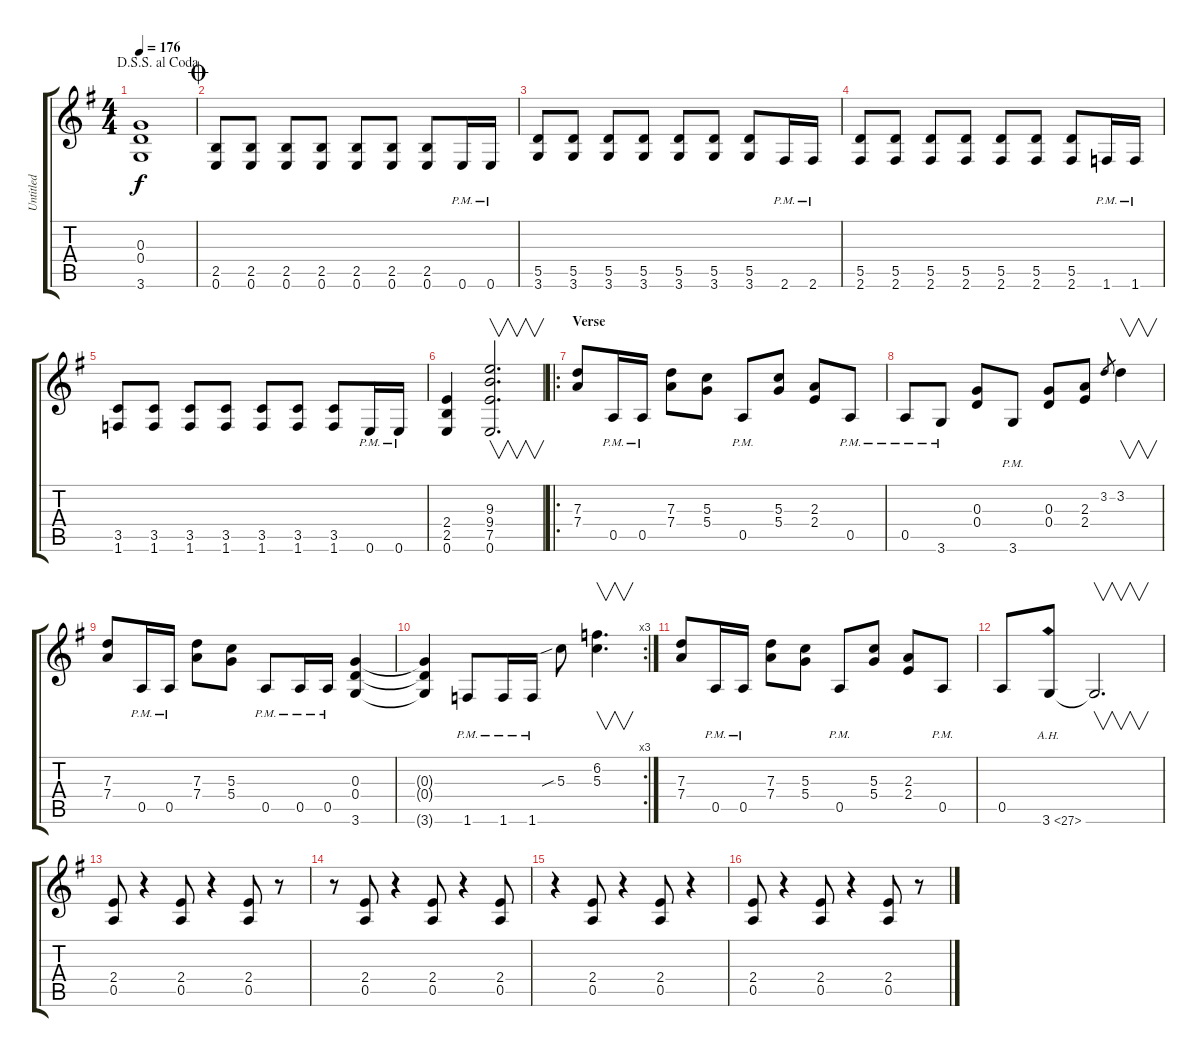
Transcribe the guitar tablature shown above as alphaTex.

\track ("Untitled" "Untitled") {instrument distortionguitar}
\staff {score tabs}
\tuning (E4 B3 G3 D3 A2 E2) {hide}
\ts (4 4)
\jump dalsegnosegnoalcoda
\tempo 176
\clef g2
\ks g
(0.3{t} 0.4{t} 3.6{t}).1{dy f} |
\jump coda
(2.5 0.6).8 (2.5 0.6).8 (2.5 0.6).8 (2.5 0.6).8 (2.5 0.6).8 (2.5 0.6).8 (2.5 0.6).8 0.6{pm}.16 0.6{pm}.16 |
(5.5 3.6).8 (5.5 3.6).8 (5.5 3.6).8 (5.5 3.6).8 (5.5 3.6).8 (5.5 3.6).8 (5.5 3.6).8 2.6{pm}.16 2.6{pm}.16 |
(5.5 2.6).8 (5.5 2.6).8 (5.5 2.6).8 (5.5 2.6).8 (5.5 2.6).8 (5.5 2.6).8 (5.5 2.6).8 1.6{pm}.16 1.6{pm}.16 |
(3.5 1.6).8 (3.5 1.6).8 (3.5 1.6).8 (3.5 1.6).8 (3.5 1.6).8 (3.5 1.6).8 (3.5 1.6).8 0.6{pm}.16 0.6{pm}.16 |
(2.4 2.5 0.6).4 (9.3 9.4 7.5 0.6).2{v d} |
\ro
\section ("" "Verse")
(7.3 7.4).8 0.5{pm}.16 0.5{pm}.16 (7.3 7.4).8 (5.3 5.4).8 0.5{pm}.8 (5.3 5.4).8 (2.3 2.4).8 0.5{pm}.8 |
0.5{pm}.8 3.6{pm}.8 (0.3 0.4).8 3.6{pm}.8 (0.3 0.4).8 (2.3 2.4).8 3.2.8{gr} 3.2.4{v} |
(7.3 7.4).8 0.5{pm}.16 0.5{pm}.16 (7.3 7.4).8 (5.3 5.4).8 0.5{pm}.8 0.5{pm}.16 0.5{pm}.16 (0.3 0.4 3.6).4 |
\rc 3
(0.3{t} 0.4{t} 3.6{t}).4 1.6{pm}.8 1.6{pm}.16 1.6{pm}.16 5.3{sib}.8 (6.2 5.3).4{v d} |
(7.3 7.4).8 0.5{pm}.16 0.5{pm}.16 (7.3 7.4).8 (5.3 5.4).8 0.5{pm}.8 (5.3 5.4).8 (2.3 2.4).8 0.5{pm}.8 |
0.5.8 3.6{ah 24}.8 3.6{t}.2{v d} |
(2.4 0.5).8 r.4 (2.4 0.5).8 r.4 (2.4 0.5).8 r.8 |
r.8 (2.4 0.5).8 r.4 (2.4 0.5).8 r.4 (2.4 0.5).8 |
r.4 (2.4 0.5).8 r.4 (2.4 0.5).8 r.4 |
(2.4 0.5).8 r.4 (2.4 0.5).8 r.4 (2.4 0.5).8 r.8
